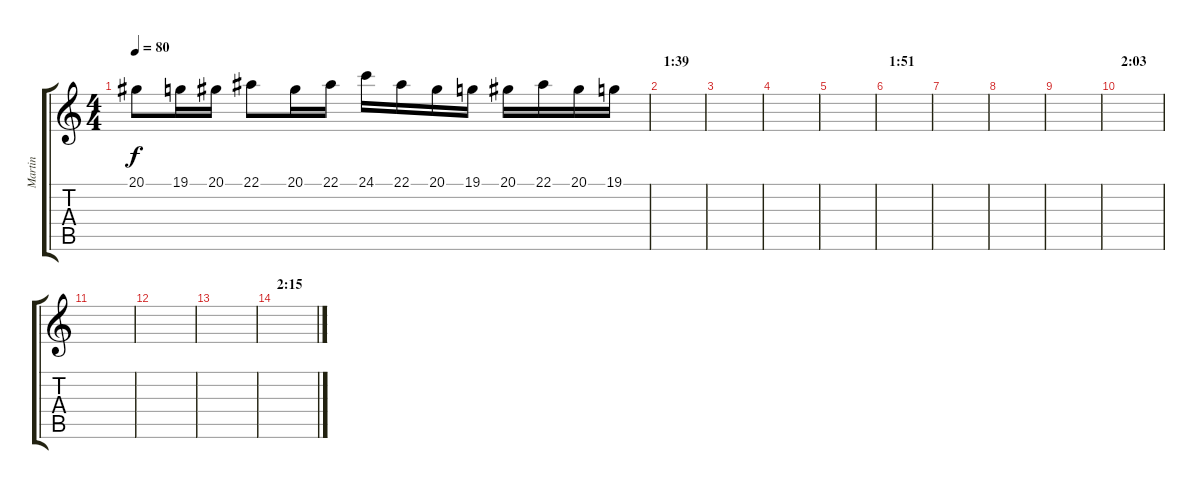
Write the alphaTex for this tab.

\track ("Martin" "Martin") {instrument stringensemble1}
\staff {score tabs}
\tuning (C4 G3 Eb3 Bb2 F2 C2) {hide}
\ts (4 4)
\tempo 80
\clef g2
\ks c
20.1.8{dy f} 19.1.16 20.1.16 22.1.8 20.1.16 22.1.16 24.1.16 22.1.16 20.1.16 19.1.16 20.1.16 22.1.16 20.1.16 19.1.16 |
\section ("" "1:39")
|
|
|
|
\section ("" "1:51")
|
|
|
|
\section ("" "2:03")
|
|
|
|
\section ("" "2:15")
